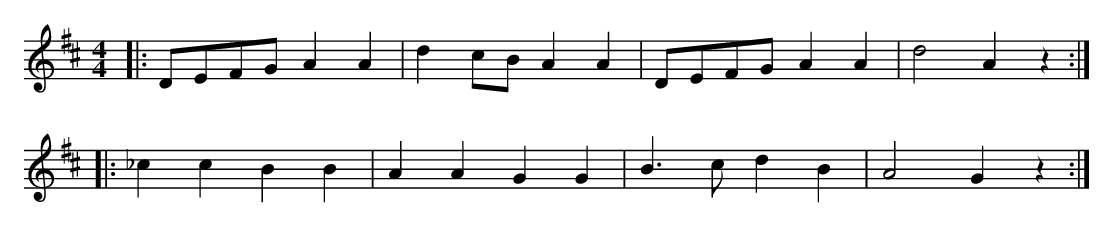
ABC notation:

X:1
M:4/4
K:D
|:DEFG A2A2|d2cB A2A2|DEFG A2A2|d4 A2z2:|
|:_c2c2B2B2|A2A2G2G2|B3cd2B2|A4 G2z2:|
